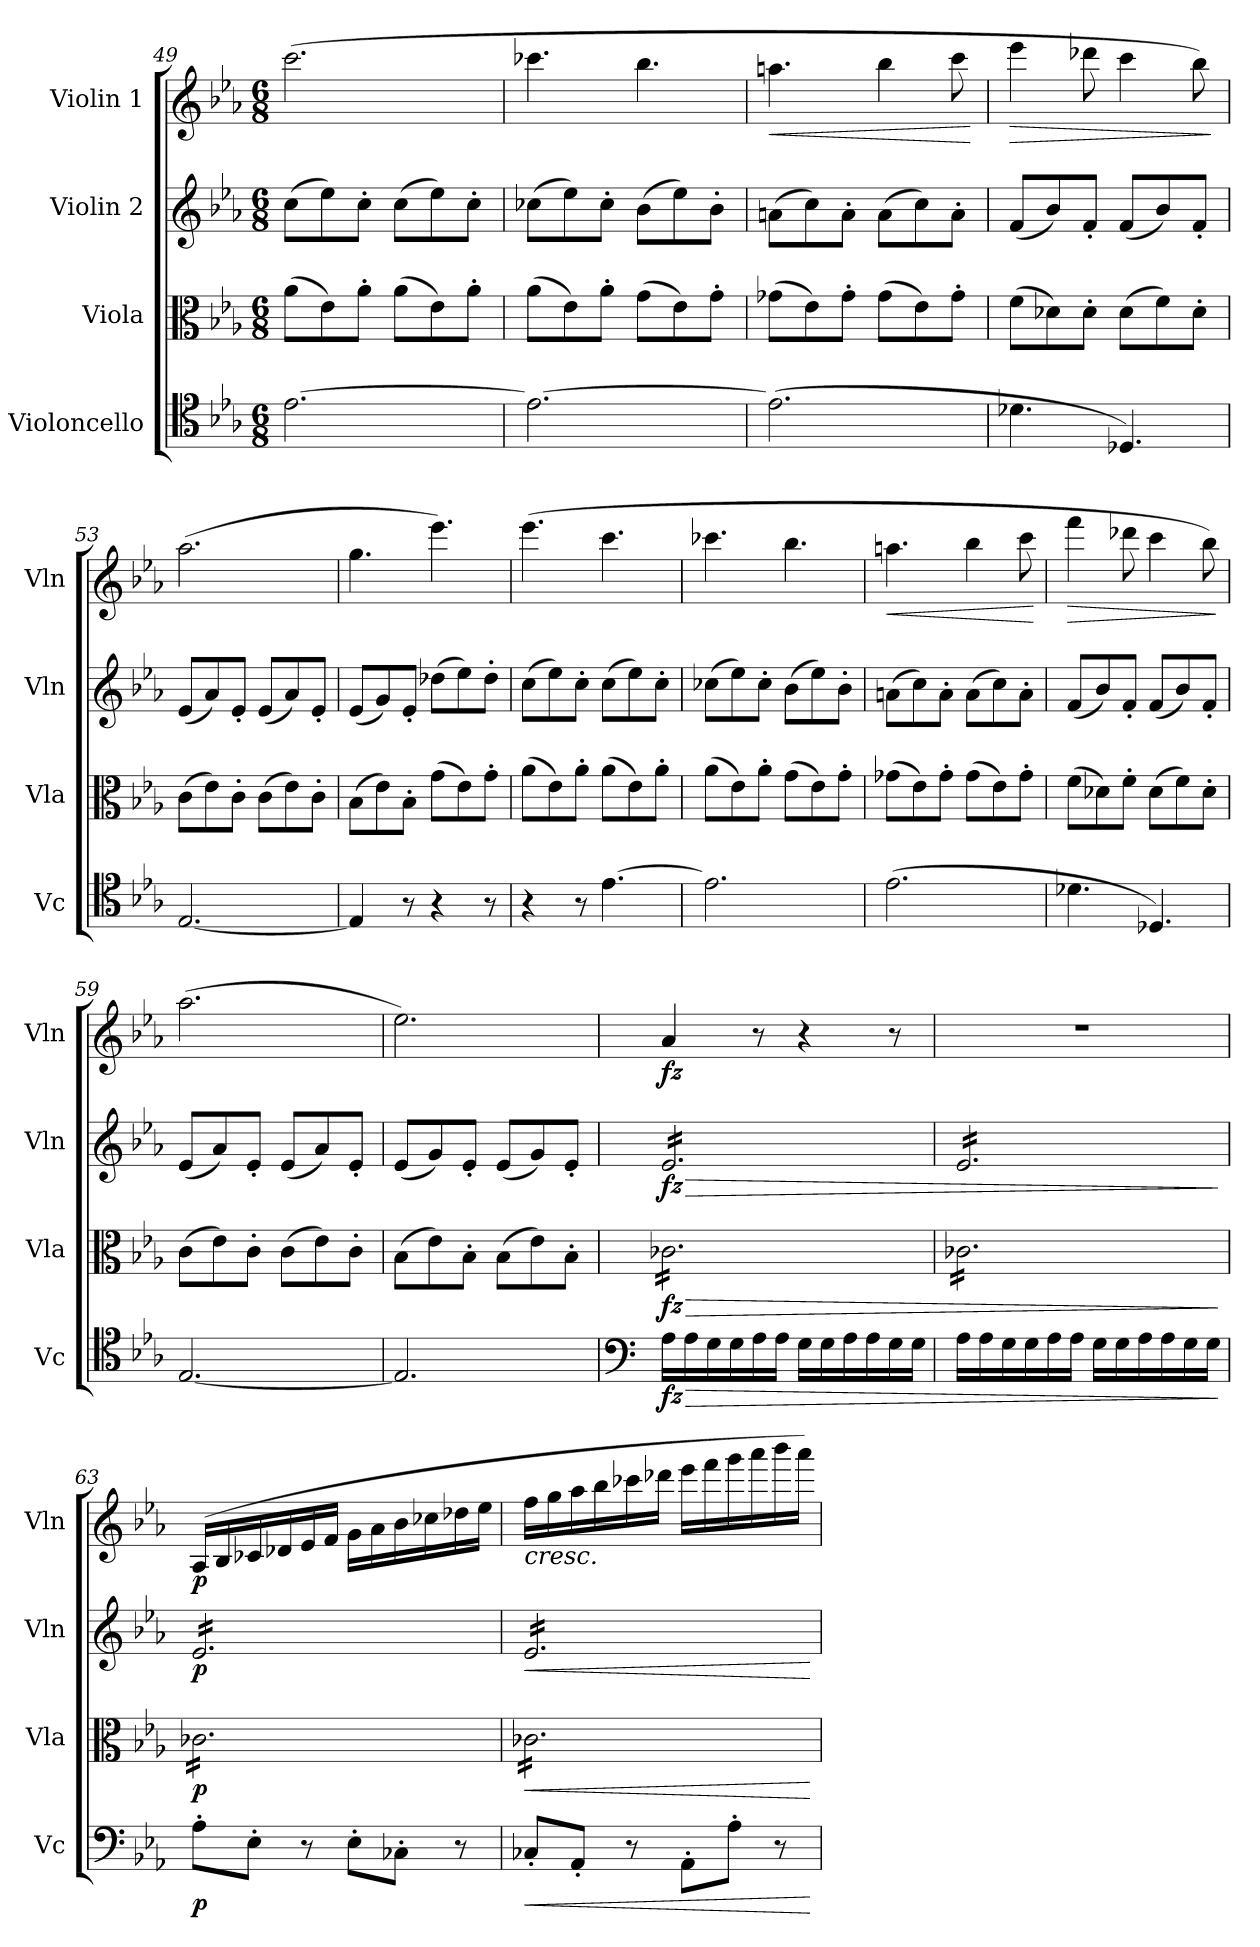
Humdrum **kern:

**kern	**dynam	**kern	**dynam	**kern	**dynam	**kern	**dynam
*part4	*part4	*part3	*part3	*part2	*part2	*part1	*part1
*staff4	*staff4	*staff3	*staff3	*staff2	*staff2	*staff1	*staff1
*I"Violoncello	*	*I"Viola	*	*I"Violin 2	*	*I"Violin 1	*
*I'Vc	*	*I'Vla	*	*I'Vln	*	*I'Vln	*
*clefC4	*	*clefC3	*	*clefG2	*	*clefG2	*
*k[b-e-a-]	*	*k[b-e-a-]	*	*k[b-e-a-]	*	*k[b-e-a-]	*
*M6/8	*	*M6/8	*	*M6/8	*	*M6/8	*
=49	=49	=49	=49	=49	=49	=49	=49
[2.e-\	.	(8a-\L	.	(8cc\L	.	(2.ccc\	.
.	.	8e-\)	.	8ee-\)	.	.	.
.	.	8a-'\J	.	8cc'\J	.	.	.
.	.	(8a-\L	.	(8cc\L	.	.	.
.	.	8e-\)	.	8ee-\)	.	.	.
.	.	8a-'\J	.	8cc'\J	.	.	.
=50	=50	=50	=50	=50	=50	=50	=50
2.e-\_	.	(8a-\L	.	(8cc-X\L	.	4.ccc-X\	.
.	.	8e-\)	.	8ee-\)	.	.	.
.	.	8a-'\J	.	8cc-'\J	.	.	.
.	.	(8g\L	.	(8b-\L	.	4.bb-\	.
.	.	8e-\)	.	8ee-\)	.	.	.
.	.	8g'\J	.	8b-'\J	.	.	.
=51	=51	=51	=51	=51	=51	=51	=51
!	!	!	!	!	!	!	!LO:HP:b
(2.e-\]	.	(8g-X\L	.	(8an\L	.	4.aan\	<
.	.	8e-\)	.	8cc\)	.	.	.
.	.	8g-'\J	.	8a'\J	.	.	.
.	.	(8g-\L	.	(8a\L	.	4bb-\	.
.	.	8e-\)	.	8cc\)	.	.	.
.	.	8g-'\J	.	8a'\J	.	8ccc\	.
.	.	.	.	.	.	.	[
=52	=52	=52	=52	=52	=52	=52	=52
!	!	!	!	!	!	!	!LO:HP:b
4.d-X\	.	(8f\L	.	(8f/L	.	4eee-\	>
.	.	8d-X\)	.	8b-/)	.	.	.
.	.	8d-'\J	.	8f'/J	.	8ddd-X\	.
4.D-X/)	.	(8d-\L	.	(8f/L	.	4ccc\	.
.	.	8f\)	.	8b-/)	.	.	.
.	.	8d-'\J	.	8f'/J	.	8bb-\)	.
.	.	.	.	.	.	.	]
=53	=53	=53	=53	=53	=53	=53	=53
[2.E-/	.	(8c\L	.	(8e-/L	.	(2.aa-\	.
.	.	8e-\)	.	8a-/)	.	.	.
.	.	8c'\J	.	8e-'/J	.	.	.
.	.	(8c\L	.	(8e-/L	.	.	.
.	.	8e-\)	.	8a-/)	.	.	.
.	.	8c'\J	.	8e-'/J	.	.	.
!!LO:LB:g=z
=54	=54	=54	=54	=54	=54	=54	=54
4E-/]	.	(8B-\L	.	(8e-/L	.	4.gg\	.
.	.	8e-\)	.	8g/)	.	.	.
8r	.	8B-'\J	.	8e-'/J	.	.	.
4r	.	(8g\L	.	(8dd-X\L	.	4.eee-\)	.
.	.	8e-\)	.	8ee-\)	.	.	.
8r	.	8g'\J	.	8dd-'\J	.	.	.
=55	=55	=55	=55	=55	=55	=55	=55
4r	.	(8a-\L	.	(8cc\L	.	(4.eee-\	.
.	.	8e-\)	.	8ee-\)	.	.	.
8r	.	8a-'\J	.	8cc'\J	.	.	.
[4.e-\	.	(8a-\L	.	(8cc\L	.	4.ccc\	.
.	.	8e-\)	.	8ee-\)	.	.	.
.	.	8a-'\J	.	8cc'\J	.	.	.
!!LO:PB:g=z
=56	=56	=56	=56	=56	=56	=56	=56
2.e-\]	.	(8a-\L	.	(8cc-X\L	.	4.ccc-X\	.
.	.	8e-\)	.	8ee-\)	.	.	.
.	.	8a-'\J	.	8cc-'\J	.	.	.
.	.	(8g\L	.	(8b-\L	.	4.bb-\	.
.	.	8e-\)	.	8ee-\)	.	.	.
.	.	8g'\J	.	8b-'\J	.	.	.
=57	=57	=57	=57	=57	=57	=57	=57
!	!	!	!	!	!	!	!LO:HP:b
(2.e-\	.	(8g-X\L	.	(8an\L	.	4.aan\	<
.	.	8e-\)	.	8cc\)	.	.	.
.	.	8g-'\J	.	8a'\J	.	.	.
.	.	(8g-\L	.	(8a\L	.	4bb-\	.
.	.	8e-\)	.	8cc\)	.	.	.
.	.	8g-'\J	.	8a'\J	.	8ccc\	.
.	.	.	.	.	.	.	[
=58	=58	=58	=58	=58	=58	=58	=58
!	!	!	!	!	!	!	!LO:HP:b
4.d-X\	.	(8f\L	.	(8f/L	.	4fff\	>
.	.	8d-X\)	.	8b-/)	.	.	.
.	.	8f'\J	.	8f'/J	.	8ddd-X\	.
4.D-X/)	.	(8d-\L	.	(8f/L	.	4ccc\	.
.	.	8f\)	.	8b-/)	.	.	.
.	.	8d-'\J	.	8f'/J	.	8bb-\)	.
.	.	.	.	.	.	.	]
=59	=59	=59	=59	=59	=59	=59	=59
[2.E-/	.	(8c\L	.	(8e-/L	.	(2.aa-\	.
.	.	8e-\)	.	8a-/)	.	.	.
.	.	8c'\J	.	8e-'/J	.	.	.
.	.	(8c\L	.	(8e-/L	.	.	.
.	.	8e-\)	.	8a-/)	.	.	.
.	.	8c'\J	.	8e-'/J	.	.	.
=60	=60	=60	=60	=60	=60	=60	=60
2.E-/]	.	(8B-\L	.	(8e-/L	.	2.ee-\)	.
.	.	8e-\)	.	8g/)	.	.	.
.	.	8B-'\J	.	8e-'/J	.	.	.
.	.	(8B-\L	.	(8e-/L	.	.	.
.	.	8e-\)	.	8g/)	.	.	.
.	.	8B-'\J	.	8e-'/J	.	.	.
=61	=61	=61	=61	=61	=61	=61	=61
*clefF4	*	*	*	*	*	*	*
!	!LO:HP:b	!	!LO:HP:b	!	!LO:HP:b	!	!
!	!LO:DY:n=1:b	!	!LO:DY:n=1:b	!	!LO:DY:n=1:b	!	!LO:DY:b
*	*	*tremolo	*	*	*	*	*
*	*	*	*	*tremolo	*	*	*
16A-\LL	> fz	16c-X\LL	> fz	16e-/LL	> fz	4a-/	fz
16A-\	.	16c-X\	.	16e-/	.	.	.
16G\	.	16c-X\	.	16e-/	.	.	.
16G\	.	16c-X\	.	16e-/	.	.	.
16A-\	.	16c-X\	.	16e-/	.	8r	.
16A-\JJ	.	16c-X\	.	16e-/	.	.	.
16G\LL	.	16c-X\	.	16e-/	.	4r	.
16G\	.	16c-X\	.	16e-/	.	.	.
16A-\	.	16c-X\	.	16e-/	.	.	.
16A-\	.	16c-X\	.	16e-/	.	.	.
16G\	.	16c-X\	.	16e-/	.	8r	.
16G\JJ	.	16c-X\JJ	.	16e-/JJ	.	.	.
!!LO:LB:g=z
=62	=62	=62	=62	=62	=62	=62	=62
16A-\LL	.	16c-X\LL	.	16e-/LL	.	2.r	.
16A-\	.	16c-X\	.	16e-/	.	.	.
16G\	.	16c-X\	.	16e-/	.	.	.
16G\	.	16c-X\	.	16e-/	.	.	.
16A-\	.	16c-X\	.	16e-/	.	.	.
16A-\JJ	.	16c-X\	.	16e-/	.	.	.
16G\LL	.	16c-X\	.	16e-/	.	.	.
16G\	.	16c-X\	.	16e-/	.	.	.
16A-\	.	16c-X\	.	16e-/	.	.	.
16A-\	.	16c-X\	.	16e-/	.	.	.
16G\	.	16c-X\	.	16e-/	.	.	.
16G\JJ	.	16c-X\JJ	.	16e-/JJ	.	.	.
.	]	.	]	.	]	.	.
!!LO:LB:g=z
=63	=63	=63	=63	=63	=63	=63	=63
!	!LO:DY:b	!	!LO:DY:b	!	!LO:DY:b	!	!LO:DY:b
8A-'\L	p	16c-X\LL	p	16e-/LL	p	(16A-/LL	p
.	.	16c-X\	.	16e-/	.	16B-/	.
8E-'\J	.	16c-X\	.	16e-/	.	16c-X/	.
.	.	16c-X\	.	16e-/	.	16d-X/	.
8r	.	16c-X\	.	16e-/	.	16e-/	.
.	.	16c-X\	.	16e-/	.	16f/JJ	.
8E-'\L	.	16c-X\	.	16e-/	.	16g\LL	.
.	.	16c-X\	.	16e-/	.	16a-\	.
8C-X'\J	.	16c-X\	.	16e-/	.	16b-\	.
.	.	16c-X\	.	16e-/	.	16cc-X\	.
8r	.	16c-X\	.	16e-/	.	16dd-X\	.
.	.	16c-X\JJ	.	16e-/JJ	.	16ee-\JJ	.
=64	=64	=64	=64	=64	=64	=64	=64
!	!	!	!	!	!	!LO:TX:b:i:t=cresc.	!
!	!LO:HP:b	!	!LO:HP:b	!	!LO:HP:b	!	!
8C-X'/L	<	16c-X\LL	<	16e-/LL	<	16ff\LL	.
.	.	16c-X\	.	16e-/	.	16gg\	.
8AA-'/J	.	16c-X\	.	16e-/	.	16aa-\	.
.	.	16c-X\	.	16e-/	.	16bb-\	.
8r	.	16c-X\	.	16e-/	.	16ccc-X\	.
.	.	16c-X\	.	16e-/	.	16ddd-X\JJ	.
8AA-'\L	.	16c-X\	.	16e-/	.	16eee-\LL	.
.	.	16c-X\	.	16e-/	.	16fff\	.
8A-'\J	.	16c-X\	.	16e-/	.	16ggg\	.
.	.	16c-X\	.	16e-/	.	16aaa-\	.
8r	.	16c-X\	.	16e-/	.	16bbb-\	.
.	.	16c-X\JJ	.	16e-/JJ	.	16aaa-\JJ)	.
*	*	*	*	*Xtremolo	*	*	*
*	*	*Xtremolo	*	*	*	*	*
.	[	.	[	.	[	.	.
=	=	=	=	=	=	=	=
*-	*-	*-	*-	*-	*-	*-	*-
